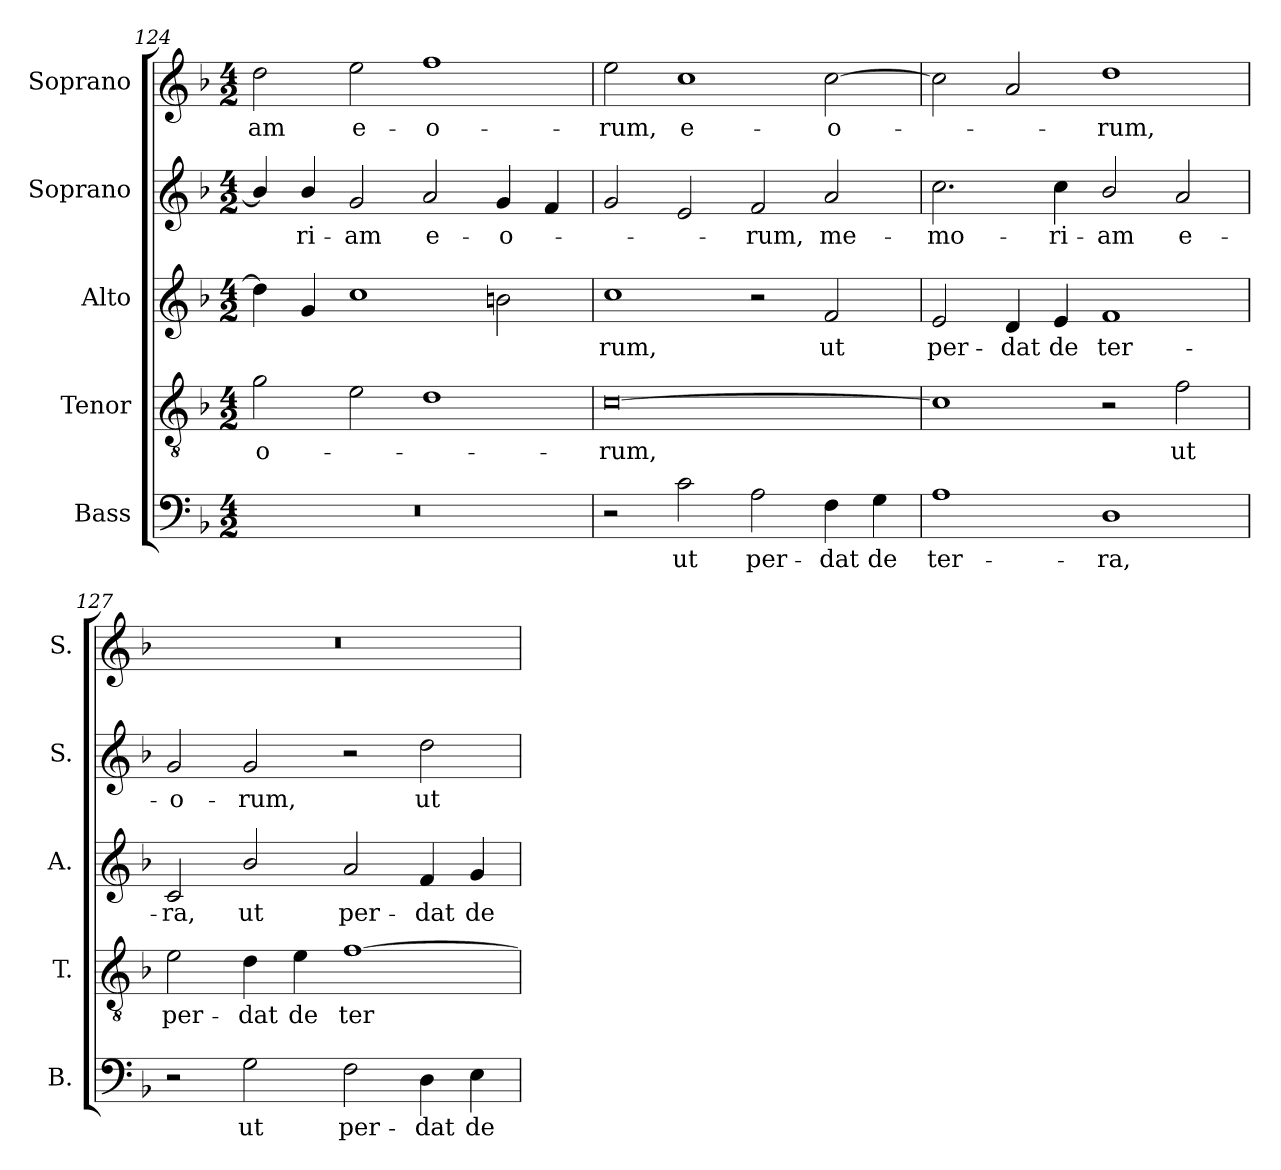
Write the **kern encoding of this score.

**kern	**text	**kern	**text	**kern	**text	**kern	**text	**kern	**text
*part5	*part5	*part4	*part4	*part3	*part3	*part2	*part2	*part1	*part1
*staff5	*staff5	*staff4	*staff4	*staff3	*staff3	*staff2	*staff2	*staff1	*staff1
*I"Bass	*	*I"Tenor	*	*I"Alto	*	*I"Soprano	*	*I"Soprano	*
*I'B.	*	*I'T.	*	*I'A.	*	*I'S.	*	*I'S.	*
*clefF4	*	*clefGv2	*	*clefG2	*	*clefG2	*	*clefG2	*
*	*	*ITrd7c12	*	*	*	*	*	*	*
*k[b-]	*	*k[b-]	*	*k[b-]	*	*k[b-]	*	*k[b-]	*
*F:	*	*F:	*	*F:	*	*F:	*	*F:	*
*M4/2	*	*M4/2	*	*M4/2	*	*M4/2	*	*M4/2	*
=124	=124	=124	=124	=124	=124	=124	=124	=124	=124
!LO:N:vis=1	!	!	!	!	!	!	!	!	!
!	!	!	!LO:LY:b:color=#000000	!	!	!	!	!	!
!	!	!	!	!	!	!	!	!	!LO:LY:b:color=#000000
0r	.	2Gi\	-o-	4ddi\]	.	4b-i/]	.	2ddi\	-am
!	!	!	!	!	!	!	!LO:LY:b:color=#000000	!	!
.	.	.	.	4gi/	.	4b-i/	-ri-	.	.
!	!	!	!	!	!	!	!LO:LY:b:color=#000000	!	!
!	!	!	!	!	!	!	!	!	!LO:LY:b:color=#000000
.	.	2Ei\	.	1cci	.	2gi/	-am	2eei\	e-
!	!	!	!	!	!	!	!LO:LY:b:color=#000000	!	!
!	!	!	!	!	!	!	!	!	!LO:LY:b:color=#000000
.	.	1Di	.	.	.	2ai/	e-	1ffi	-o-
!	!	!	!	!	!	!	!LO:LY:b:color=#000000	!	!
.	.	.	.	2bni\	.	4gi/	-o-	.	.
.	.	.	.	.	.	4fi/	.	.	.
=125	=125	=125	=125	=125	=125	=125	=125	=125	=125
!	!	!	!LO:LY:b:color=#000000	!	!	!	!	!	!
!	!	!	!	!	!LO:LY:b:color=#000000	!	!	!	!
!	!	!	!	!	!	!	!	!	!LO:LY:b:color=#000000
2r	.	[0Ci	-rum,	1cci	-rum,	2gi/	.	2eei\	-rum,
!	!LO:LY:b:color=#000000	!	!	!	!	!	!	!	!
!	!	!	!	!	!	!	!	!	!LO:LY:b:color=#000000
2ci\	ut	.	.	.	.	2ei/	.	1cci	e-
!	!LO:LY:b:color=#000000	!	!	!	!	!	!	!	!
!	!	!	!	!	!	!	!LO:LY:b:color=#000000	!	!
2Ai\	per-	.	.	2r	.	2fi/	-rum,	.	.
!	!LO:LY:b:color=#000000	!	!	!	!	!	!	!	!
!	!	!	!	!	!LO:LY:b:color=#000000	!	!	!	!
!	!	!	!	!	!	!	!LO:LY:b:color=#000000	!	!
!	!	!	!	!	!	!	!	!	!LO:LY:b:color=#000000
4Fi\	-dat	.	.	2fi/	ut	2ai/	me-	[2cci\	-o-
!	!LO:LY:b:color=#000000	!	!	!	!	!	!	!	!
4Gi\	de	.	.	.	.	.	.	.	.
=126	=126	=126	=126	=126	=126	=126	=126	=126	=126
!	!LO:LY:b:color=#000000	!	!	!	!	!	!	!	!
!	!	!	!	!	!LO:LY:b:color=#000000	!	!	!	!
!	!	!	!	!	!	!	!LO:LY:b:color=#000000	!	!
1Ai	ter-	1Ci]	.	2ei/	per-	2.cci\	-mo-	2cci\]	.
!	!	!	!	!	!LO:LY:b:color=#000000	!	!	!	!
.	.	.	.	4di/	-dat	.	.	2ai/	.
!	!	!	!	!	!LO:LY:b:color=#000000	!	!	!	!
!	!	!	!	!	!	!	!LO:LY:b:color=#000000	!	!
.	.	.	.	4ei/	de	4cci\	-ri-	.	.
!	!LO:LY:b:color=#000000	!	!	!	!	!	!	!	!
!	!	!	!	!	!LO:LY:b:color=#000000	!	!	!	!
!	!	!	!	!	!	!	!LO:LY:b:color=#000000	!	!
!	!	!	!	!	!	!	!	!	!LO:LY:b:color=#000000
1Di	-ra,	2r	.	1fi	ter-	2b-i/	-am	1ddi	-rum,
!	!	!	!LO:LY:b:color=#000000	!	!	!	!	!	!
!	!	!	!	!	!	!	!LO:LY:b:color=#000000	!	!
.	.	2Fi\	ut	.	.	2ai/	e-	.	.
=127	=127	=127	=127	=127	=127	=127	=127	=127	=127
!	!	!	!LO:LY:b:color=#000000	!	!	!	!	!	!
!	!	!	!	!	!LO:LY:b:color=#000000	!	!	!	!
!	!	!	!	!	!	!	!LO:LY:b:color=#000000	!LO:N:vis=1	!
2r	.	2Ei\	per-	2ci/	-ra,	2gi/	-o-	0r	.
!	!LO:LY:b:color=#000000	!	!	!	!	!	!	!	!
!	!	!	!LO:LY:b:color=#000000	!	!	!	!	!	!
!	!	!	!	!	!LO:LY:b:color=#000000	!	!	!	!
!	!	!	!	!	!	!	!LO:LY:b:color=#000000	!	!
2Gi\	ut	4Di\	-dat	2b-i/	ut	2gi/	-rum,	.	.
!	!	!	!LO:LY:b:color=#000000	!	!	!	!	!	!
.	.	4Ei\	de	.	.	.	.	.	.
!	!LO:LY:b:color=#000000	!	!	!	!	!	!	!	!
!	!	!	!LO:LY:b:color=#000000	!	!	!	!	!	!
!	!	!	!	!	!LO:LY:b:color=#000000	!	!	!	!
2Fi\	per-	[1Fi	ter-	2ai/	per-	2r	.	.	.
!	!LO:LY:b:color=#000000	!	!	!	!	!	!	!	!
!	!	!	!	!	!LO:LY:b:color=#000000	!	!	!	!
!	!	!	!	!	!	!	!LO:LY:b:color=#000000	!	!
4Di\	-dat	.	.	4fi/	-dat	2ddi\	ut	.	.
!	!LO:LY:b:color=#000000	!	!	!	!	!	!	!	!
!	!	!	!	!	!LO:LY:b:color=#000000	!	!	!	!
4Ei\	de	.	.	4gi/	de	.	.	.	.
=	=	=	=	=	=	=	=	=	=
*-	*-	*-	*-	*-	*-	*-	*-	*-	*-
